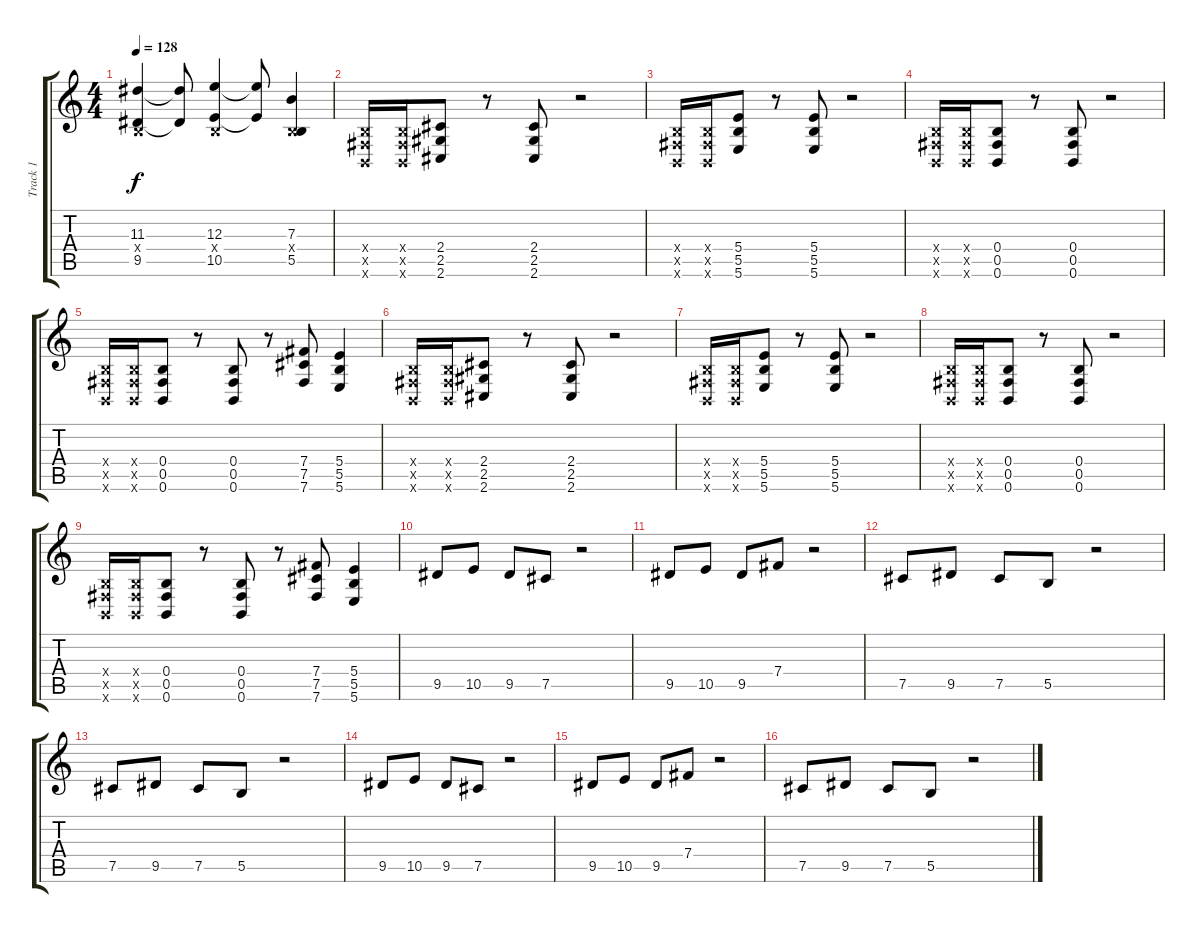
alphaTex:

\track ("Track 1" "Track 1") {instrument distortionguitar}
\staff {score tabs}
\tuning (Db4 Ab3 E3 B2 Gb2 B1) {hide}
\ts (4 4)
\tempo 128
\clef g2
\ks c
(11.3 0.4{x} 9.5).4{dy f} (11.3{t} 9.5{t}).8 (12.3 0.4{x} 10.5).4 (12.3{t} 10.5{t}).8 (7.3 0.4{x} 5.5).4 |
(0.4{x} 0.5{x} 0.6{x}).16 (0.4{x} 0.5{x} 0.6{x}).16 (2.4 2.5 2.6).8 r.8 (2.4 2.5 2.6).8 r.2 |
(0.4{x} 0.5{x} 0.6{x}).16 (0.4{x} 0.5{x} 0.6{x}).16 (5.4 5.5 5.6).8 r.8 (5.4 5.5 5.6).8 r.2 |
(0.4{x} 0.5{x} 0.6{x}).16 (0.4{x} 0.5{x} 0.6{x}).16 (0.4 0.5 0.6).8 r.8 (0.4 0.5 0.6).8 r.2 |
(0.4{x} 0.5{x} 0.6{x}).16 (0.4{x} 0.5{x} 0.6{x}).16 (0.4 0.5 0.6).8 r.8 (0.4 0.5 0.6).8 r.8 (7.4 7.5 7.6).8 (5.4 5.5 5.6).4 |
(0.4{x} 0.5{x} 0.6{x}).16 (0.4{x} 0.5{x} 0.6{x}).16 (2.4 2.5 2.6).8 r.8 (2.4 2.5 2.6).8 r.2 |
(0.4{x} 0.5{x} 0.6{x}).16 (0.4{x} 0.5{x} 0.6{x}).16 (5.4 5.5 5.6).8 r.8 (5.4 5.5 5.6).8 r.2 |
(0.4{x} 0.5{x} 0.6{x}).16 (0.4{x} 0.5{x} 0.6{x}).16 (0.4 0.5 0.6).8 r.8 (0.4 0.5 0.6).8 r.2 |
(0.4{x} 0.5{x} 0.6{x}).16 (0.4{x} 0.5{x} 0.6{x}).16 (0.4 0.5 0.6).8 r.8 (0.4 0.5 0.6).8 r.8 (7.4 7.5 7.6).8 (5.4 5.5 5.6).4 |
9.5.8 10.5.8 9.5.8 7.5.8 r.2 |
9.5.8 10.5.8 9.5.8 7.4.8 r.2 |
7.5.8 9.5.8 7.5.8 5.5.8 r.2 |
7.5.8 9.5.8 7.5.8 5.5.8 r.2 |
9.5.8 10.5.8 9.5.8 7.5.8 r.2 |
9.5.8 10.5.8 9.5.8 7.4.8 r.2 |
7.5.8 9.5.8 7.5.8 5.5.8 r.2
